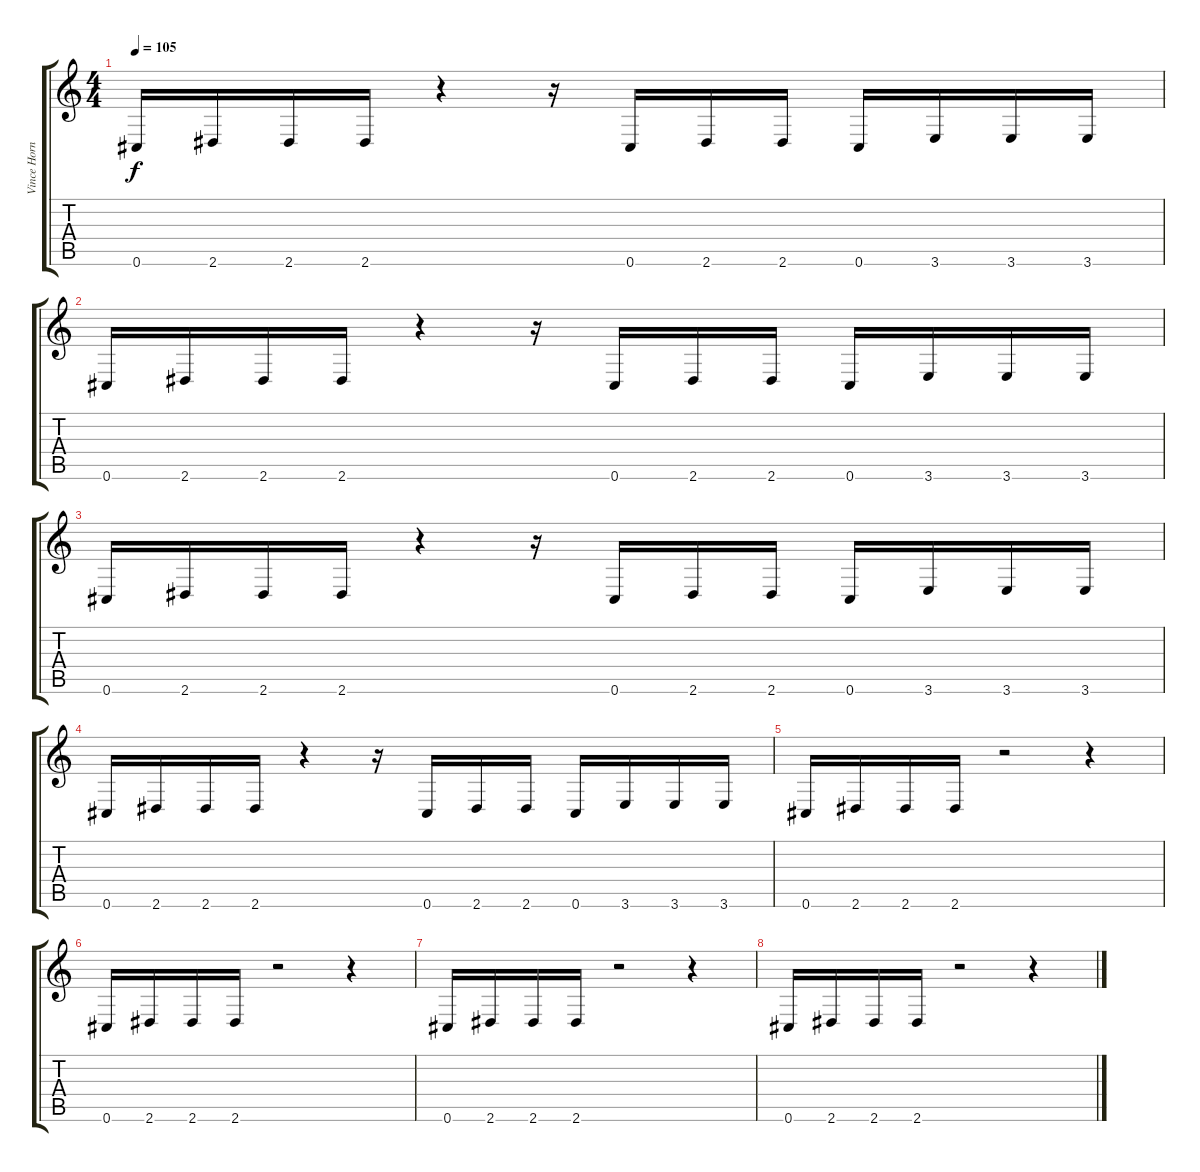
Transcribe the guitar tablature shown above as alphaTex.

\track ("Vince Hornsby - Bass" "Vince Horn") {instrument electricbasspick}
\staff {score tabs}
\tuning (Eb4 Bb3 Gb3 Db3 Ab2 Db2) {hide}
\ts (4 4)
\tempo 105
\clef g2
\ks c
0.6.16{dy f} 2.6.16 2.6.16 2.6.16 r.4 r.16 0.6.16 2.6.16 2.6.16 0.6.16 3.6.16 3.6.16 3.6.16 |
0.6.16 2.6.16 2.6.16 2.6.16 r.4 r.16 0.6.16 2.6.16 2.6.16 0.6.16 3.6.16 3.6.16 3.6.16 |
0.6.16 2.6.16 2.6.16 2.6.16 r.4 r.16 0.6.16 2.6.16 2.6.16 0.6.16 3.6.16 3.6.16 3.6.16 |
0.6.16 2.6.16 2.6.16 2.6.16 r.4 r.16 0.6.16 2.6.16 2.6.16 0.6.16 3.6.16 3.6.16 3.6.16 |
0.6.16 2.6.16 2.6.16 2.6.16 r.2 r.4 |
0.6.16 2.6.16 2.6.16 2.6.16 r.2 r.4 |
0.6.16 2.6.16 2.6.16 2.6.16 r.2 r.4 |
0.6.16 2.6.16 2.6.16 2.6.16 r.2 r.4
